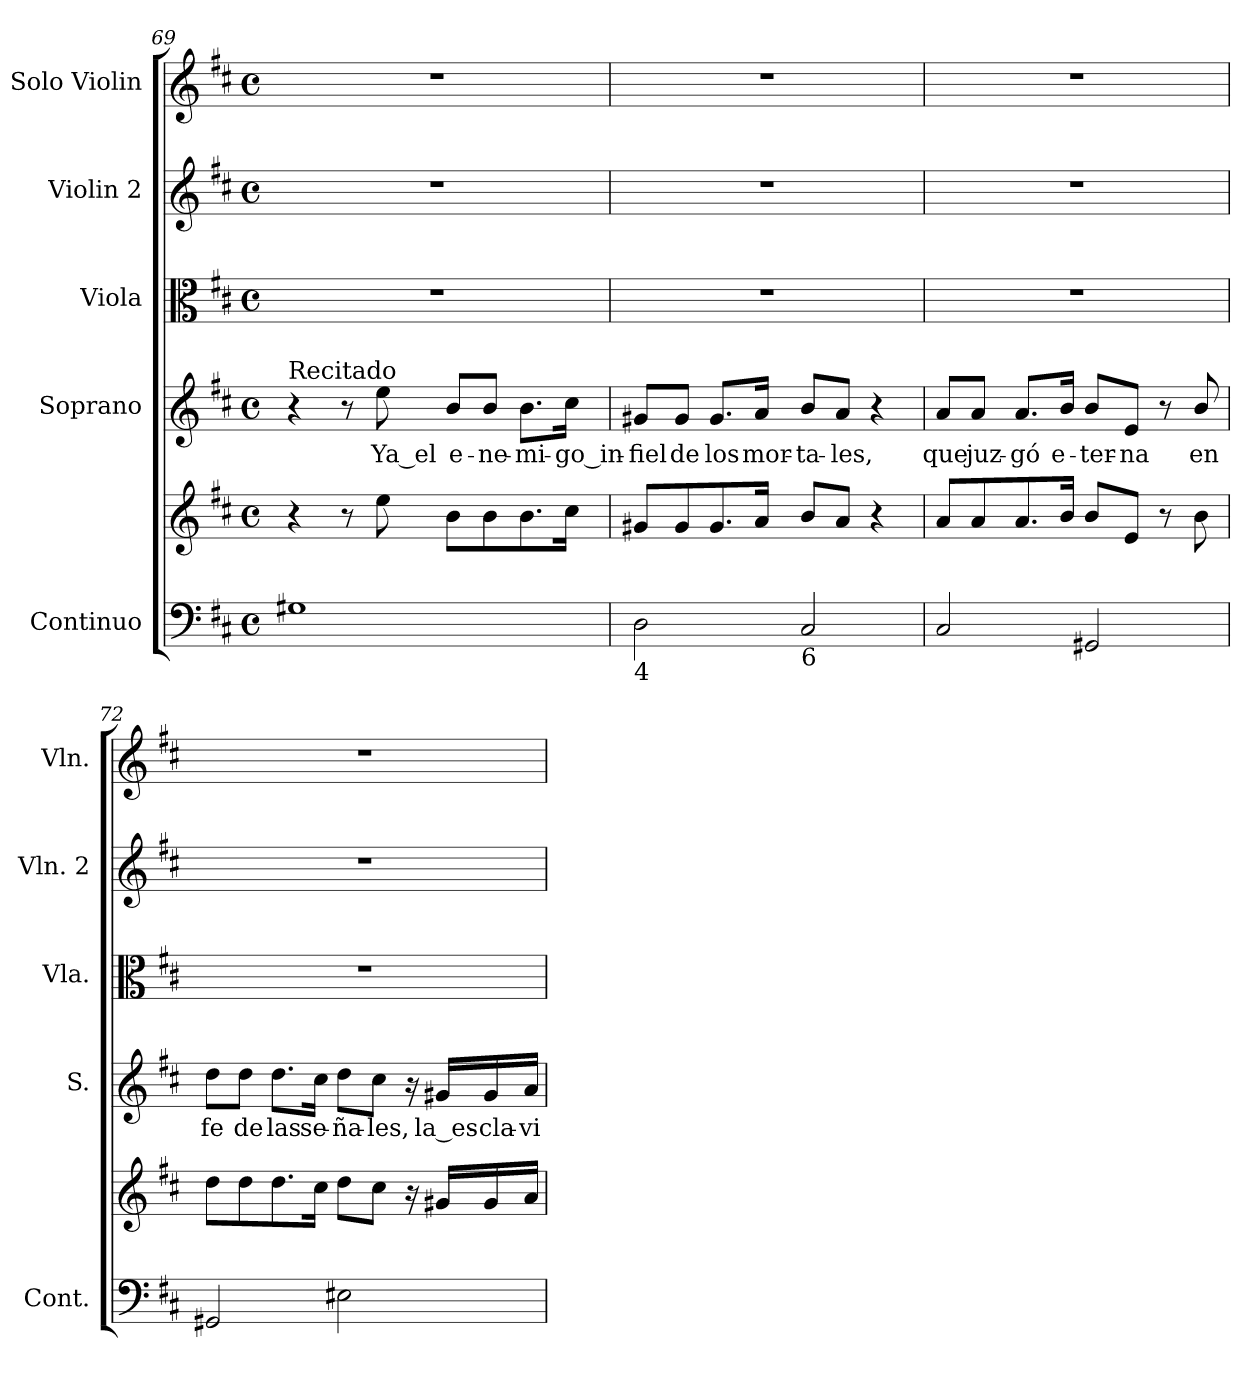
**kern	**kern	**kern	**text	**kern	**kern	**kern
*part5	*part5	*part4	*part4	*part3	*part2	*part1
*staff6	*staff5	*staff4	*staff4	*staff3	*staff2	*staff1
*I"Continuo	*	*I"Soprano	*	*I"Viola	*I"Violin 2	*I"Solo Violin
*I'Cont.	*	*I'S.	*	*I'Vla.	*I'Vln. 2	*I'Vln.
!!LO:LB:g=z
*clefF4	*clefG2	*clefG2	*	*clefC3	*clefG2	*clefG2
*k[f#c#]	*k[f#c#]	*k[f#c#]	*	*k[f#c#]	*k[f#c#]	*k[f#c#]
*D:	*D:	*D:	*	*D:	*D:	*D:
*M4/4	*M4/4	*M4/4	*	*M4/4	*M4/4	*M4/4
*met(c)	*met(c)	*met(c)	*	*met(c)	*met(c)	*met(c)
=69	=69	=69	=69	=69	=69	=69
!	!	!LO:TX:a:t=Recitado	!	!	!	!
1G#Xi	4r	4r	.	1r	1r	1r
.	8r	8r	.	.	.	.
!	!	!	!LO:LY:b:color=#000000	!	!	!
.	8eei\	8eei\	Ya_el	.	.	.
!	!	!	!LO:LY:b:color=#000000	!	!	!
.	8bi\L	8bi/L	e-	.	.	.
!	!	!	!LO:LY:b:color=#000000	!	!	!
.	8bi\	8bi/J	-ne-	.	.	.
!	!	!	!LO:LY:b:color=#000000	!	!	!
.	8.bi\	8.bi\L	-mi-	.	.	.
!	!	!	!LO:LY:b:color=#000000	!	!	!
.	16cc#i\Jk	16cc#i\Jk	-go_in-	.	.	.
=70	=70	=70	=70	=70	=70	=70
!LO:TX:b:t=4	!	!	!	!	!	!
!	!	!	!LO:LY:b:color=#000000	!	!	!
2Di\	8g#Xi/L	8g#Xi/L	-fiel	1r	1r	1r
!	!	!	!LO:LY:b:color=#000000	!	!	!
.	8g#i/	8g#i/J	de	.	.	.
!	!	!	!LO:LY:b:color=#000000	!	!	!
.	8.g#i/	8.g#i/L	los	.	.	.
!	!	!	!LO:LY:b:color=#000000	!	!	!
.	16ai/Jk	16ai/Jk	mor-	.	.	.
!LO:TX:b:t=6	!	!	!	!	!	!
!	!	!	!LO:LY:b:color=#000000	!	!	!
2C#i/	8bi/L	8bi/L	-ta-	.	.	.
!	!	!	!LO:LY:b:color=#000000	!	!	!
.	8ai/J	8ai/J	-les,	.	.	.
.	4r	4r	.	.	.	.
=71	=71	=71	=71	=71	=71	=71
!	!	!	!LO:LY:b:color=#000000	!	!	!
2C#i/	8ai/L	8ai/L	que	1r	1r	1r
!	!	!	!LO:LY:b:color=#000000	!	!	!
.	8ai/	8ai/J	juz-	.	.	.
!	!	!	!LO:LY:b:color=#000000	!	!	!
.	8.ai/	8.ai/L	-gó	.	.	.
!	!	!	!LO:LY:b:color=#000000	!	!	!
.	16bi/Jk	16bi/Jk	e-	.	.	.
!	!	!	!LO:LY:b:color=#000000	!	!	!
2GG#Xi/	8bi/L	8bi/L	-ter-	.	.	.
!	!	!	!LO:LY:b:color=#000000	!	!	!
.	8ei/J	8ei/J	-na	.	.	.
.	8r	8r	.	.	.	.
!	!	!	!LO:LY:b:color=#000000	!	!	!
.	8bi\	8bi/	en	.	.	.
!!LO:LB:g=z
=72	=72	=72	=72	=72	=72	=72
!	!	!	!LO:LY:b:color=#000000	!	!	!
2GG#Xi/	8ddi\L	8ddi\L	fe	1r	1r	1r
!	!	!	!LO:LY:b:color=#000000	!	!	!
.	8ddi\	8ddi\J	de	.	.	.
!	!	!	!LO:LY:b:color=#000000	!	!	!
.	8.ddi\	8.ddi\L	las	.	.	.
!	!	!	!LO:LY:b:color=#000000	!	!	!
.	16cc#i\Jk	16cc#i\Jk	se-	.	.	.
!	!	!	!LO:LY:b:color=#000000	!	!	!
2E#Xi\	8ddi\L	8ddi\L	-ña-	.	.	.
!	!	!	!LO:LY:b:color=#000000	!	!	!
.	8cc#i\J	8cc#i\J	-les,	.	.	.
.	16r	16r	.	.	.	.
!	!	!	!LO:LY:b:color=#000000	!	!	!
.	16g#Xi/LL	16g#Xi/LL	la_es-	.	.	.
!	!	!	!LO:LY:b:color=#000000	!	!	!
.	16g#i/	16g#i/	-cla-	.	.	.
!	!	!	!LO:LY:b:color=#000000	!	!	!
.	16ai/JJ	16ai/JJ	-vi-	.	.	.
=	=	=	=	=	=	=
*-	*-	*-	*-	*-	*-	*-
